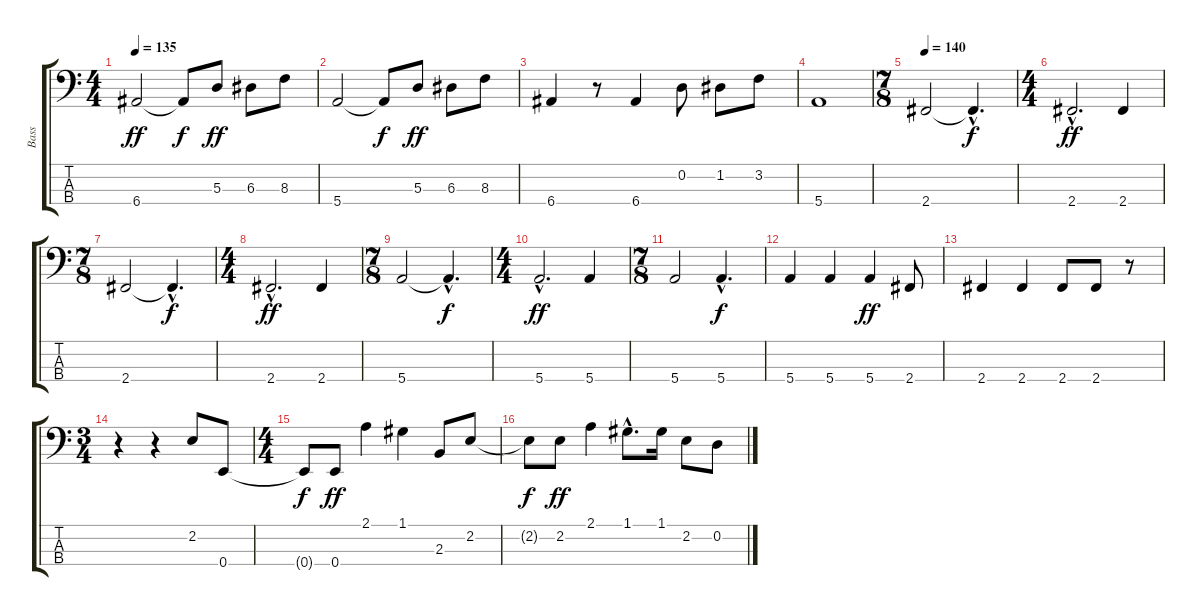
\track ("Bass" "Bass") {instrument electricbasspick}
\staff {score tabs}
\tuning (G2 D2 A1 E1) {hide}
\ts (4 4)
\tempo 135
\clef f4
\ks c
6.4.2{dy ff} 6.4{t}.8{dy f} 5.3.8{dy ff} 6.3.8 8.3.8 |
5.4.2 5.4{t}.8{dy f} 5.3.8{dy ff} 6.3.8 8.3.8 |
6.4.4 r.8 6.4.4 0.2.8 1.2.8 3.2.8 |
5.4.1 |
\ts (7 8)
\tempo 140
2.4.2 2.4{hac t}.4{d dy f} |
\ts (4 4)
2.4{hac}.2{d dy ff} 2.4.4 |
\ts (7 8)
2.4.2 2.4{hac t}.4{d dy f} |
\ts (4 4)
2.4{hac}.2{d dy ff} 2.4.4 |
\ts (7 8)
5.4.2 5.4{hac t}.4{d dy f} |
\ts (4 4)
5.4{hac}.2{d dy ff} 5.4.4 |
\ts (7 8)
5.4.2 5.4{hac}.4{d dy f} |
5.4.4 5.4.4 5.4.4{dy ff} 2.4.8 |
2.4.4 2.4.4 2.4.8 2.4.8 r.8 |
\ts (3 4)
r.4 r.4 2.2.8 0.4.8 |
\ts (4 4)
0.4{t}.8{dy f} 0.4.8{dy ff} 2.1.4 1.1.4 2.3.8 2.2.8 |
2.2{t}.8{dy f} 2.2.8{dy ff} 2.1.4 1.1{hac}.8{d} 1.1.16 2.2.8 0.2.8
